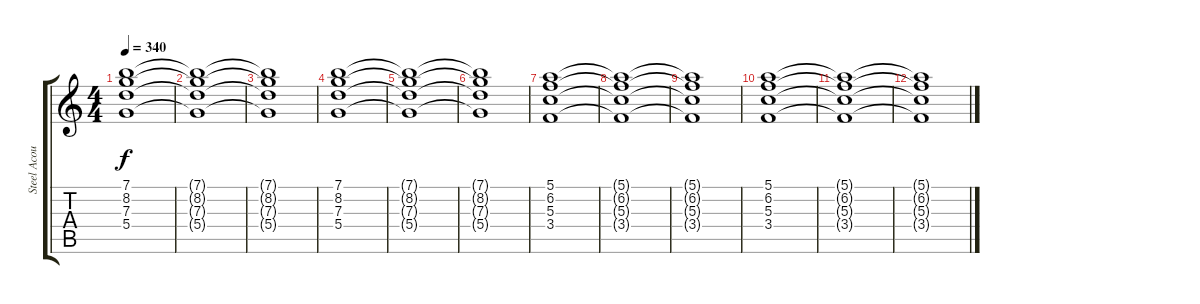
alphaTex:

\track ("Steel Acoustic Guitar" "Steel Acou") {instrument acousticguitarsteel}
\staff {score tabs}
\tuning (E4 B3 G3 D3 A2 E2) {hide}
\ts (4 4)
\tempo 340
\clef g2
\ks c
(7.1 8.2 7.3 5.4).1{dy f} |
(7.1{t} 8.2{t} 7.3{t} 5.4{t}).1 |
(7.1{t} 8.2{t} 7.3{t} 5.4{t}).1 |
(7.1 8.2 7.3 5.4).1 |
(7.1{t} 8.2{t} 7.3{t} 5.4{t}).1 |
(7.1{t} 8.2{t} 7.3{t} 5.4{t}).1 |
(5.1 6.2 5.3 3.4).1 |
(5.1{t} 6.2{t} 5.3{t} 3.4{t}).1 |
(5.1{t} 6.2{t} 5.3{t} 3.4{t}).1 |
(5.1 6.2 5.3 3.4).1 |
(5.1{t} 6.2{t} 5.3{t} 3.4{t}).1 |
(5.1{t} 6.2{t} 5.3{t} 3.4{t}).1
